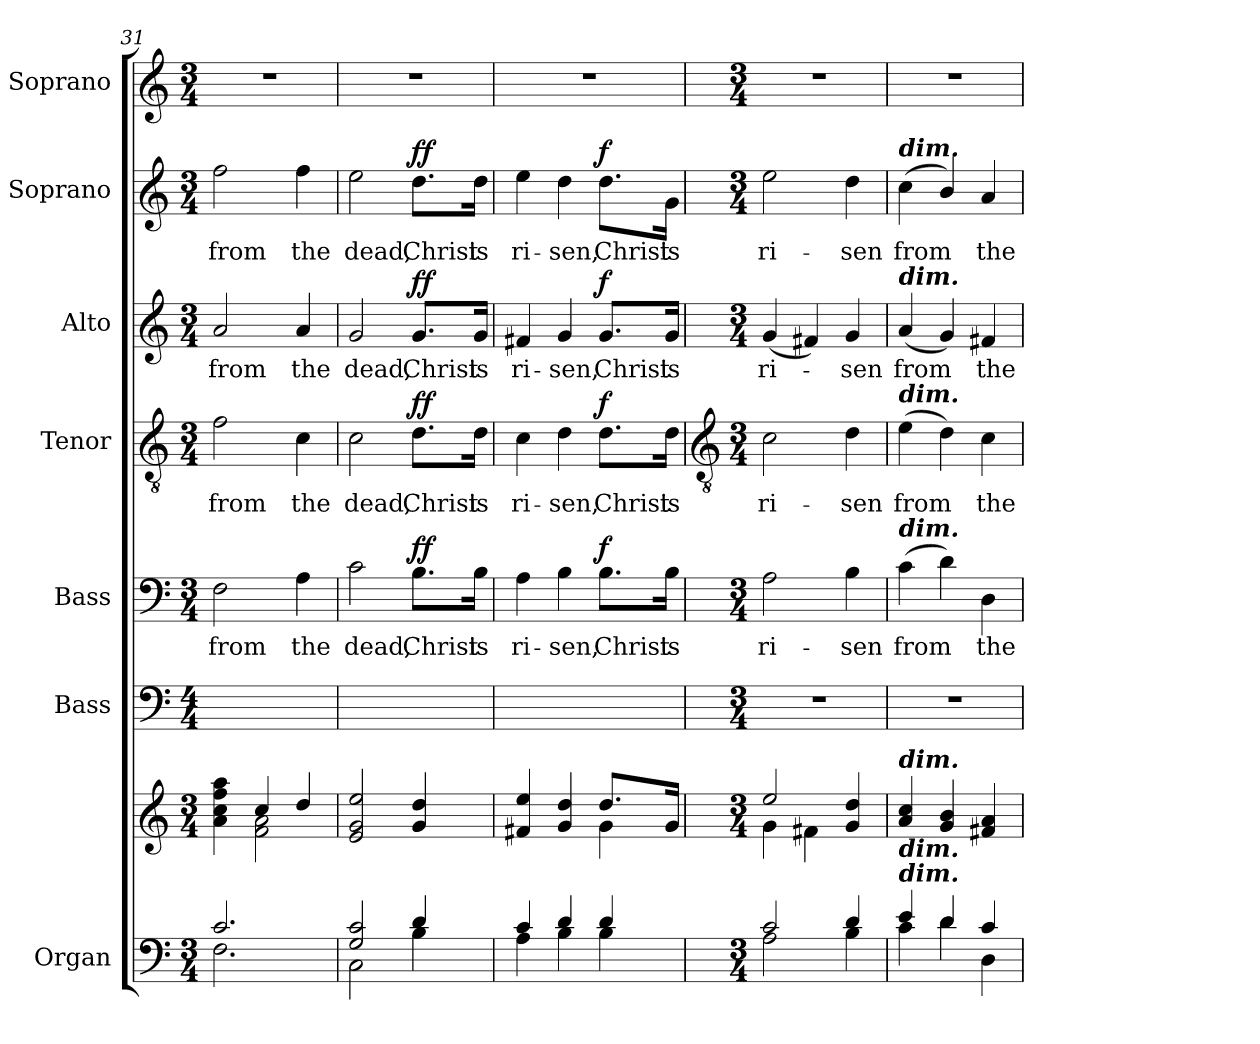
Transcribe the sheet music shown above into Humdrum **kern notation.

**kern	**kern	**kern	**kern	**text	**dynam	**kern	**text	**dynam	**kern	**text	**dynam	**kern	**text	**dynam	**kern
*part7	*part7	*part6	*part5	*part5	*part5	*part4	*part4	*part4	*part3	*part3	*part3	*part2	*part2	*part2	*part1
*staff8	*staff7	*staff6	*staff5	*staff5	*staff5	*staff4	*staff4	*staff4	*staff3	*staff3	*staff3	*staff2	*staff2	*staff2	*staff1
*I"Organ	*	*I"Bass	*I"Bass	*	*	*I"Tenor	*	*	*I"Alto	*	*	*I"Soprano	*	*	*I"Soprano
*	*	*I'B	*I'B	*	*	*I'T	*	*	*I'A	*	*	*I'S	*	*	*I'S
*clefF4	*clefG2	*clefF4	*clefF4	*	*	*clefGv2	*	*	*clefG2	*	*	*clefG2	*	*	*clefG2
*k[]	*k[]	*k[]	*k[]	*	*	*k[]	*	*	*k[]	*	*	*k[]	*	*	*k[]
*C:	*C:	*C:	*C:	*	*	*C:	*	*	*C:	*	*	*C:	*	*	*C:
*M3/4	*M3/4	*M4/4	*M3/4	*	*	*M3/4	*	*	*M3/4	*	*	*M3/4	*	*	*M3/4
=31	=31	=31	=31	=31	=31	=31	=31	=31	=31	=31	=31	=31	=31	=31	=31
*^	*^	*	*	*	*	*	*	*	*	*	*	*	*	*	*
!	!	!	!	!	!	!LO:LY:b	!	!	!LO:LY:b	!	!	!LO:LY:b	!	!	!LO:LY:b	!	!LO:N:vis=1
2.c/	2.F\	4a\ 4cc\ 4ff\ 4aa\	4ryy	2.r	2F	from	.	2f	from	.	2a	from	.	2ff	from	.	2.r
.	.	4cc/	2f\ 2a\	.	.	.	.	.	.	.	.	.	.	.	.	.	.
!	!	!	!	!	!	!LO:LY:b	!	!	!LO:LY:b	!	!	!LO:LY:b	!	!	!LO:LY:b	!	!
.	.	4dd/	.	.	4A	the	.	4c	the	.	4a	the	.	4ff	the	.	.
=32	=32	=32	=32	=32	=32	=32	=32	=32	=32	=32	=32	=32	=32	=32	=32	=32	=32
!	!	!	!LO:N:vis=1	!	!	!LO:LY:b	!	!	!LO:LY:b	!	!	!LO:LY:b	!	!	!LO:LY:b	!	!LO:N:vis=1
2G/ 2c/	2C\	2e/ 2g/ 2ee/	2.ryy	2.r	2c	dead,	.	2c	dead,	.	2g	dead,	.	2ee	dead,	.	2.r
!	!	!	!	!	!	!LO:LY:b	!LO:DY:b	!	!LO:LY:b	!LO:DY:b	!	!LO:LY:b	!LO:DY:b	!	!LO:LY:b	!LO:DY:b	!
4d/	4B\	4g/ 4dd/	.	.	8.B\L	Christ	ff	8.d\L	Christ	ff	8.g/L	Christ	ff	8.dd\L	Christ	ff	.
!	!	!	!	!	!	!LO:LY:b	!	!	!LO:LY:b	!	!	!LO:LY:b	!	!	!LO:LY:b	!	!
.	.	.	.	.	16B\Jk	is	.	16d\Jk	is	.	16g/Jk	is	.	16dd\Jk	is	.	.
=33	=33	=33	=33	=33	=33	=33	=33	=33	=33	=33	=33	=33	=33	=33	=33	=33	=33
!	!	!	!	!	!	!LO:LY:b	!	!	!LO:LY:b	!	!	!LO:LY:b	!	!	!LO:LY:b	!	!LO:N:vis=1
4c/	4A\	4f#X/ 4ee/	2ryy	2.r	4A	ri-	.	4c	ri-	.	4f#X	ri-	.	4ee	ri-	.	2.r
!	!	!	!	!	!	!LO:LY:b	!	!	!LO:LY:b	!	!	!LO:LY:b	!	!	!LO:LY:b	!	!
4d/	4B\	4g/ 4dd/	.	.	4B	-sen,	.	4d	-sen,	.	4g	-sen,	.	4dd	-sen,	.	.
!	!	!	!	!	!	!LO:LY:b	!LO:DY:b	!	!LO:LY:b	!LO:DY:b	!	!LO:LY:b	!LO:DY:b	!	!LO:LY:b	!LO:DY:b	!
4d/	4B\	8.dd/L	4g\	.	8.B\L	Christ	f	8.d\L	Christ	f	8.g/L	Christ	f	8.dd\L	Christ	f	.
!	!	!	!	!	!	!LO:LY:b	!	!	!LO:LY:b	!	!	!LO:LY:b	!	!	!LO:LY:b	!	!
.	.	16g/J	.	.	16B\Jk	is	.	16d\Jk	is	.	16g/Jk	is	.	16g\Jk	is	.	.
!!LO:LB:g=z
=34	=34	=34	=34	=34	=34	=34	=34	=34	=34	=34	=34	=34	=34	=34	=34	=34	=34
*	*	*	*	*	*	*	*	*clefGv2	*	*	*	*	*	*	*	*	*
*M3/4	*	*M3/4	*	*M3/4	*M3/4	*	*	*M3/4	*	*	*M3/4	*	*	*M3/4	*	*	*M3/4
!	!	!	!	!	!	!LO:LY:b	!	!	!LO:LY:b	!	!	!LO:LY:b	!	!	!LO:LY:b	!	!
2c/	2A\	2ee/	4g\	2.r	2A	ri-	.	2c	ri-	.	(<4g	ri-	.	2ee	ri-	.	2.r
.	.	.	4f#X\	.	.	.	.	.	.	.	4f#X)	.	.	.	.	.	.
!	!	!	!	!	!	!LO:LY:b	!	!	!LO:LY:b	!	!	!LO:LY:b	!	!	!LO:LY:b	!	!
4d/	4B\	4g/ 4dd/	4ryy	.	4B	-sen	.	4d	-sen	.	4g	sen	.	4dd	-sen	.	.
=35	=35	=35	=35	=35	=35	=35	=35	=35	=35	=35	=35	=35	=35	=35	=35	=35	=35
!	!	!	!	!	!	!	!	!	!	!	!	!	!	!LO:TX:a:Bi:t=dim.	!	!	!
!	!	!	!	!	!	!	!	!	!	!	!LO:TX:a:Bi:t=dim.	!	!	!	!	!	!
!	!	!	!	!	!	!	!	!LO:TX:a:Bi:t=dim.	!	!	!	!	!	!	!	!	!
!	!	!	!	!	!LO:TX:a:Bi:t=dim.	!	!	!	!	!	!	!	!	!	!	!	!
!	!	!LO:TX:a:Bi:t=dim.	!	!	!	!	!	!	!	!	!	!	!	!	!	!	!
!LO:TX:a:Bi:t=dim.	!	!	!	!	!	!	!	!	!	!	!	!	!	!	!	!	!
!LO:TX:a:Bi:t=dim.	!	!	!	!	!	!	!	!	!	!	!	!	!	!	!	!	!
!	!	!	!	!	!	!LO:LY:b	!	!	!LO:LY:b	!	!	!LO:LY:b	!	!	!LO:LY:b	!	!
4e/	4c\	4a/ 4cc/	2.ryy	2.r	(>4c	from	.	(>4e	from	.	(<4a	from	.	(<4cc	from	.	2.r
4d/	4d\	4g/ 4b/	.	.	4d\)	.	.	4d\)	.	.	4g/)	.	.	4b/)	.	.	.
!	!	!	!	!	!	!LO:LY:b	!	!	!LO:LY:b	!	!	!LO:LY:b	!	!	!LO:LY:b	!	!
4c/	4D\	4f#X/ 4a/	.	.	4D	the	.	4c	the	.	4f#X	the	.	4a	the	.	.
*v	*v	*	*	*	*	*	*	*	*	*	*	*	*	*	*	*	*
*	*v	*v	*	*	*	*	*	*	*	*	*	*	*	*	*	*
=	=	=	=	=	=	=	=	=	=	=	=	=	=	=	=
*-	*-	*-	*-	*-	*-	*-	*-	*-	*-	*-	*-	*-	*-	*-	*-
